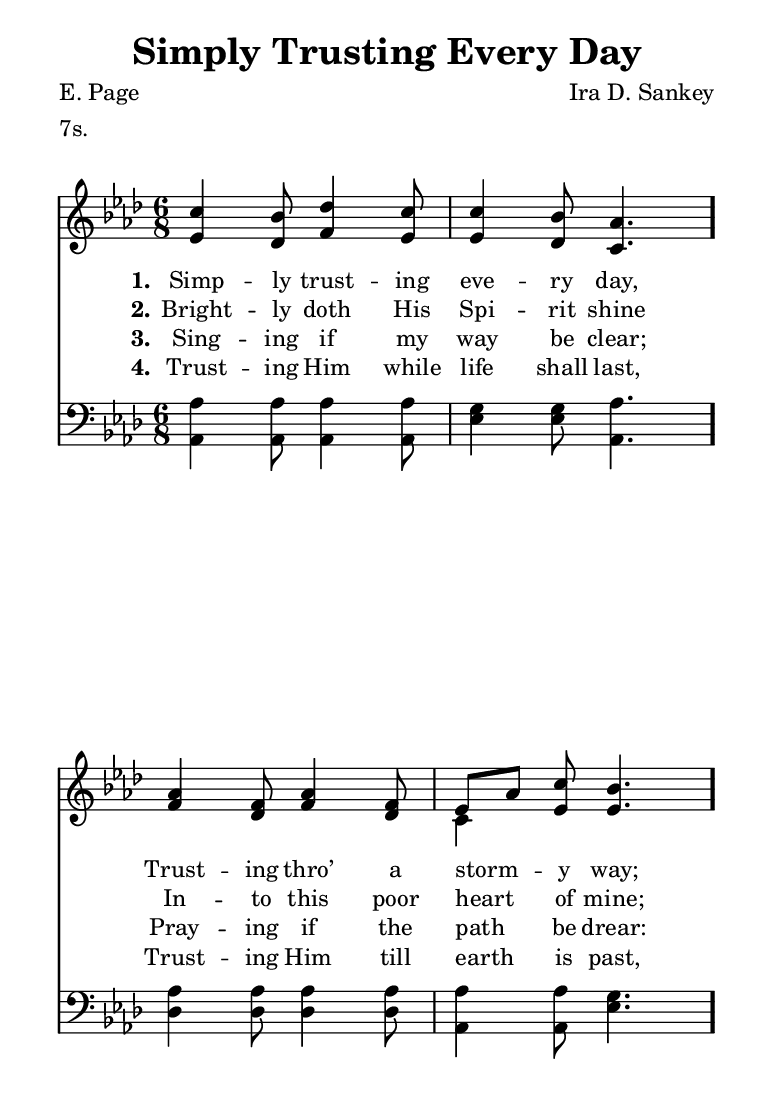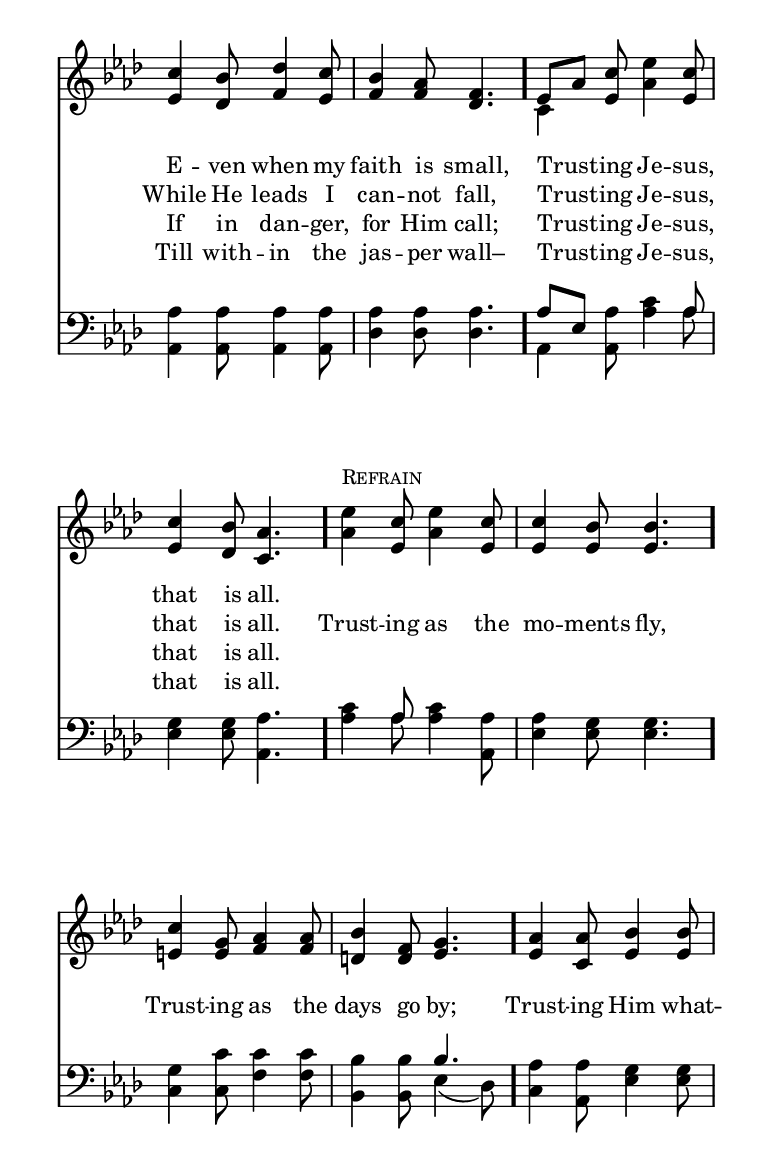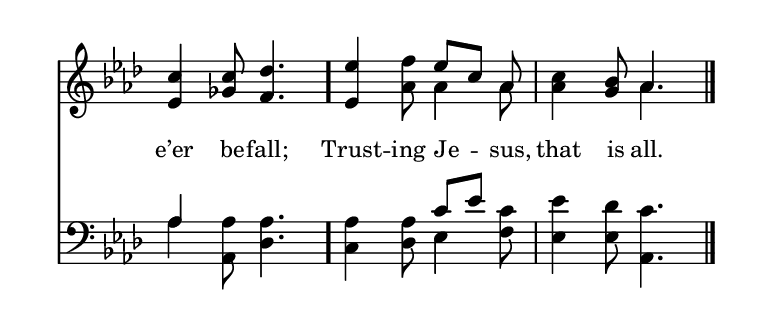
\include "common/global.ily"
\paper {
  \include "common/paper.ily"
}

\header{
  hymnnumber = "192"
  title = "Simply Trusting Every Day"
  tunename = ""
  meter = "7s."
  poet = "E. Page"
  composer = "Ira D. Sankey"
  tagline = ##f
}

global = {
  \include "common/overrides.ily"
  \override Staff.TimeSignature.style = #'numbered
  \time 6/8
  \override Score.MetronomeMark.transparent = ##t % hide all fermata changes too
  \tempo 8=130
  \key aes \major
  \autoBeamOff
}

patternA = { c4 bes8 des4 c8 | c4 bes8 aes4. }
patternB = { c4 bes8 des4 c8 | c8[ c8] bes8 aes4. }
patternC = { c8[ c8] bes8 des4 c8 | c4 bes8 aes4. }
patternD = { c4 bes8 des4 c8 | c4 bes8 aes4( c8) }
patternE = { c4 bes8 c8[ c] c8 | c4 bes8 aes4. }

notesSoprano = {
\global
\relative c'' {

  c4 bes8 des4 c8 | c4 bes8 aes4.
  \changePitch \patternB { aes f aes f | ees aes c bes }
  \changePitch \patternA { c bes des c | bes aes f }
  \changePitch \patternC { ees aes c ees c | c bes aes }

  << s^\markup { \small \caps "Refrain" }
  { \changePitch \patternA { ees' c ees c c bes bes } } >>
  \changePitch \patternA { c g aes aes | bes f g }
  \changePitch \patternA { aes aes bes bes | c c des }
  \changePitch \patternE { ees f ees c aes | c bes aes }

  \bar "|."

}
}

notesAlto = {
\global
\relative e' {

  \changePitch \patternA { ees des f ees | ees des c }
  \changePitch \patternA { f des f des | c ees ees }
  \changePitch \patternA { ees des f ees | f f des }
  \changePitch \patternA { c ees aes ees | ees des c }

  \changePitch \patternA { aes' ees aes ees | ees ees ees }
  \changePitch \patternA { e e f f | d d ees }
  \changePitch \patternA { ees c ees ees | ees ges f }
  \changePitch \patternA { ees aes aes aes | aes g aes }

}
}

notesTenor = {
\global
\relative a {

  \changePitch \patternA { aes aes aes aes | g g aes }
  \changePitch \patternA { aes aes aes aes | aes aes g }
  \changePitch \patternA { aes aes aes aes | aes aes aes }
  \changePitch \patternC { aes ees aes c aes | g g aes }

  \changePitch \patternA { c aes c aes | aes g g }
  \changePitch \patternA { g c c c | bes bes bes }
  \changePitch \patternA { aes aes g g | aes aes aes }
  \changePitch \patternE { aes aes c ees c | ees des c }

}
}

notesBass = {
\global
\relative f, {

  \changePitch \patternA { aes aes aes aes | ees' ees aes, }
  \changePitch \patternA { des des des des | aes aes ees' }
  \changePitch \patternA { aes, aes aes aes | des des des }
  \changePitch \patternA { aes aes aes' aes | ees ees aes, }

  \changePitch \patternA { aes' aes aes aes, | ees' ees ees }
  \changePitch \patternD { c c f f | bes, bes ees des }
  \changePitch \patternA { c aes ees' ees | aes aes, des }
  \changePitch \patternA { c des ees f | ees ees aes, }

}
}

Refrain = \lyricmode {

Trust -- ing as the mo -- ments fly, \bar "."
Trust -- ing as the days go by; \bar "."
Trust -- ing Him what -- e’er be -- fall; \bar "."
Trust -- ing Je -- sus, that is all. \bar "."

}

wordsA = \lyricmode {
\set stanza = "1."

Simp -- ly trust -- ing eve -- ry day, \bar "."
Trust -- ing thro’ a storm -- y way; \bar "."
E -- ven when my faith is small, \bar "."
Trust -- ing Je -- sus, that is all. \bar "."

}

wordsB = \lyricmode {
\set stanza = "2."

Bright -- ly doth His Spi -- rit shine
In -- to this poor heart of mine;
While He leads I can -- not fall,
Trust -- ing Je -- sus, that is all.

\Refrain

}

wordsC = \lyricmode {
\set stanza = "3."

Sing -- ing if my way be clear;
Pray -- ing if the path be drear:
If in dan -- ger, for Him call;
Trust -- ing Je -- sus, that is all.

}

wordsD = \lyricmode {
\set stanza = "4."

Trust -- ing Him while life shall last,
Trust -- ing Him till earth is past,
Till with -- in the jas -- per wall–
Trust -- ing Je -- sus, that is all.

}

\score {
  \context ChoirStaff <<
    \context Staff = upper <<
      \set Staff.autoBeaming = ##f
      \set ChoirStaff.systemStartDelimiter = #'SystemStartBar
      \set ChoirStaff.printPartCombineTexts = ##f
      \partcombine #'(2 . 9) \notesSoprano \notesAlto
      \context NullVoice = sopranos { \voiceOne << \notesSoprano >> }
      \context NullVoice = altos { \voiceTwo << \notesAlto >> }
      \context Lyrics = one   \lyricsto sopranos \wordsA
      \context Lyrics = two   \lyricsto sopranos \wordsB
      \context Lyrics = three \lyricsto sopranos \wordsC
      \context Lyrics = four  \lyricsto sopranos \wordsD
    >>
    \context Staff = men <<
      \clef bass
      \set ChoirStaff.printPartCombineTexts = ##f
      \partcombine #'(2 . 9) \notesTenor \notesBass
      \context NullVoice = tenors { \voiceOne << \notesTenor >> }
      \context NullVoice = basses { \voiceTwo << \notesBass >> }
    >>
  >>
  \layout {
    \include "common/layout.ily"
  }
  \midi{
    \include "common/midi.ily"
  }
}

\version "2.19.49"  % necessary for upgrading to future LilyPond versions.

% vi:set et ts=2 sw=2 ai nocindent syntax=lilypond:
